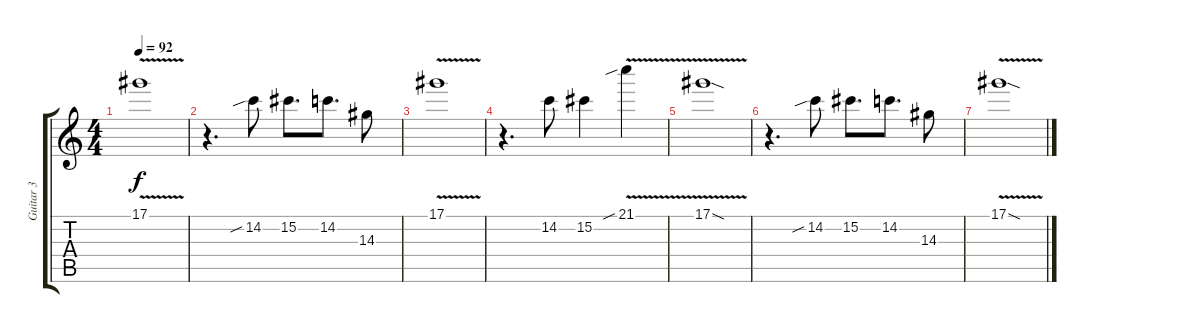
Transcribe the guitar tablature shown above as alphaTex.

\track ("Guitar 3" "Guitar 3") {instrument overdrivenguitar}
\staff {score tabs}
\tuning (Eb4 Bb3 Gb3 Db3 Ab2 Eb2) {hide}
\ts (4 4)
\tempo 92
\clef g2
\ks c
17.1{v}.1{dy f} |
r.4{d} 14.2{sib}.8 15.2.8{d} 14.2.8{d} 14.3.8 |
17.1{v}.1 |
r.4{d} 14.2.8 15.2.4 21.1{v sib}.4 |
17.1{v sod}.1 |
r.4{d} 14.2{sib}.8 15.2.8{d} 14.2.8{d} 14.3.8 |
17.1{v sod}.1
